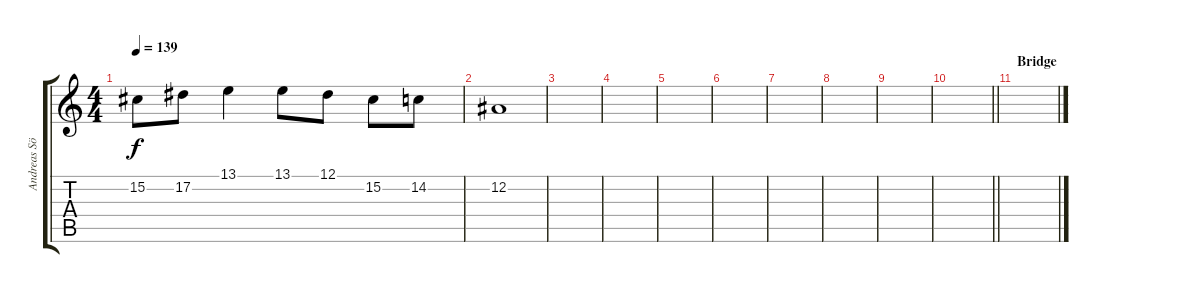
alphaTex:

\track ("Andreas Söderin" "Andreas Sö") {instrument lead2sawtooth}
\staff {score tabs}
\tuning (Eb4 Bb3 Gb3 Db3 Ab2 Eb2) {hide}
\ts (4 4)
\tempo 139
\clef g2
\ks c
15.2.8{dy f} 17.2.8 13.1.4 13.1.8 12.1.8 15.2.8 14.2.8 |
12.2.1 |
|
|
|
|
|
|
|
\barLineRight lightlight
|
\section ("" "Bridge")
